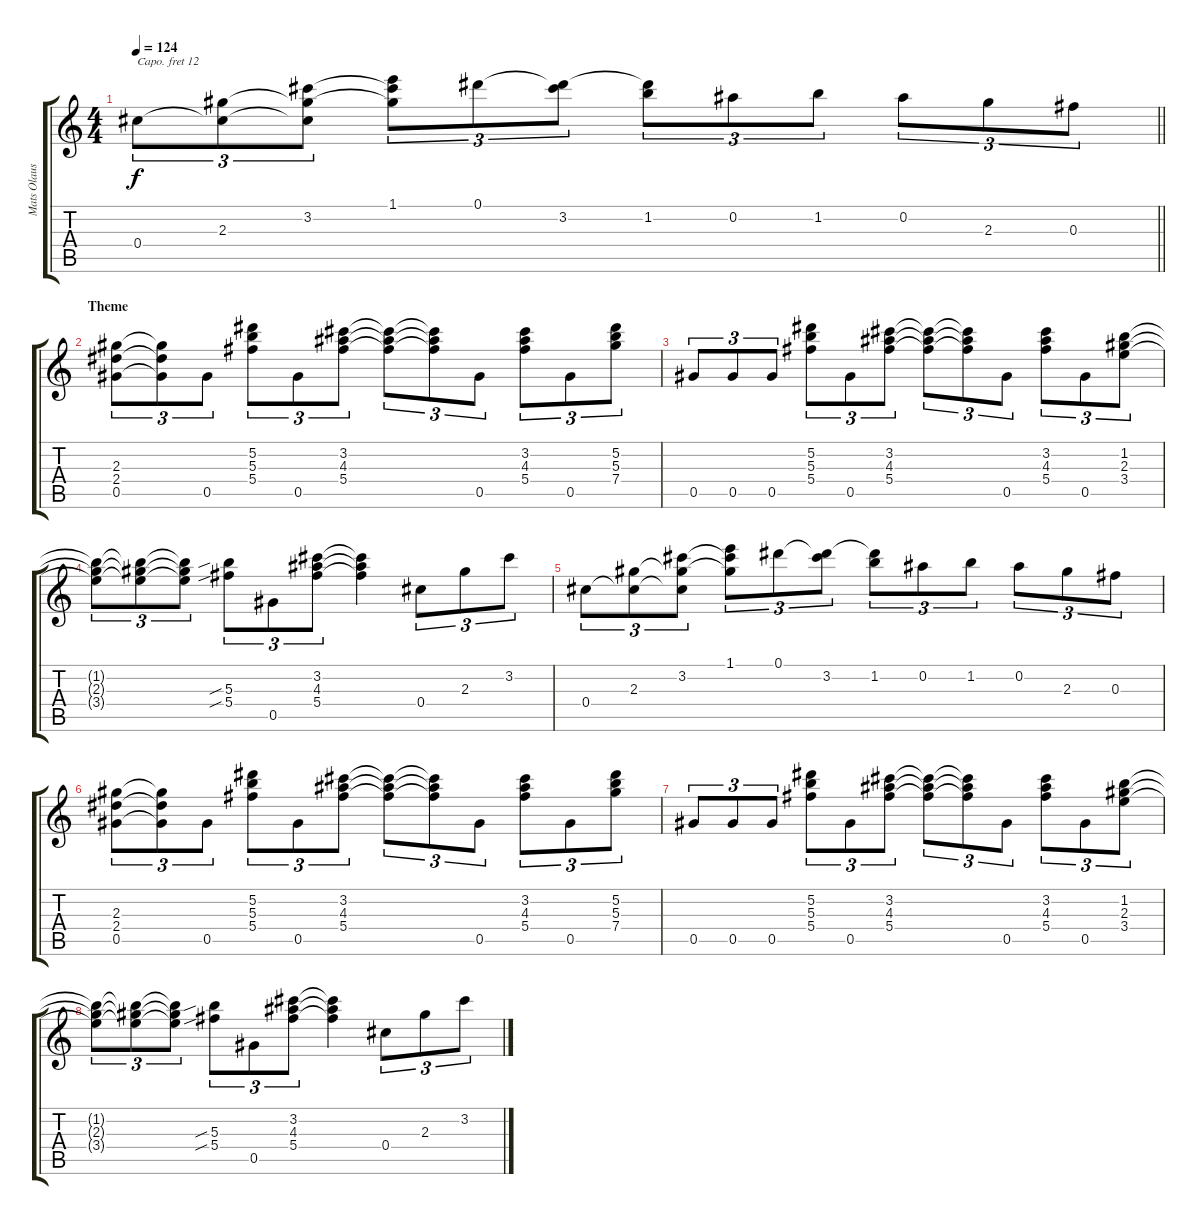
\track ("Mats Olausson " "Mats Olaus") {instrument rockorgan}
\staff {score tabs}
\capo 12
\tuning (Eb5 Bb4 Gb4 Db4 Ab3 Eb3) {hide}
\ts (4 4)
\tempo 124
\clef g2
\barLineRight lightlight
\ks c
0.4.8{tu (3 2) dy f} (2.3 0.4{t}).8{tu (3 2)} (3.2 2.3{t} 0.4{t}).8{tu (3 2)} (1.1 3.2{t} 2.3{t}).8{tu (3 2)} 0.1.8{tu (3 2)} (0.1{t} 3.2).8{tu (3 2)} (0.1{t} 1.2).8{tu (3 2)} 0.2.8{tu (3 2)} 1.2.8{tu (3 2)} 0.2.8{tu (3 2)} 2.3.8{tu (3 2)} 0.3.8{tu (3 2)} |
\section ("" "Theme")
(2.3 2.4 0.5).8{tu (3 2)} (2.3{t} 2.4{t} 0.5{t}).8{tu (3 2)} 0.5.8{tu (3 2)} (5.2 5.3 5.4).8{tu (3 2)} 0.5.8{tu (3 2)} (3.2 4.3 5.4).8{tu (3 2)} (3.2{t} 4.3{t} 5.4{t}).8{tu (3 2)} (3.2{t} 4.3{t} 5.4{t}).8{tu (3 2)} 0.5.8{tu (3 2)} (3.2 4.3 5.4).8{tu (3 2)} 0.5.8{tu (3 2)} (5.2 5.3 7.4).8{tu (3 2)} |
0.5.8{tu (3 2)} 0.5.8{tu (3 2)} 0.5.8{tu (3 2)} (5.2 5.3 5.4).8{tu (3 2)} 0.5.8{tu (3 2)} (3.2 4.3 5.4).8{tu (3 2)} (3.2{t} 4.3{t} 5.4{t}).8{tu (3 2)} (3.2{t} 4.3{t} 5.4{t}).8{tu (3 2)} 0.5.8{tu (3 2)} (3.2 4.3 5.4).8{tu (3 2)} 0.5.8{tu (3 2)} (1.2 2.3 3.4).8{tu (3 2)} |
(1.2{t} 2.3{t} 3.4{t}).8{tu (3 2)} (1.2{t} 2.3{t} 3.4{t}).8{tu (3 2)} (1.2{t} 2.3{t} 3.4{t}).8{tu (3 2)} (5.3{sib} 5.4{sib}).8{tu (3 2)} 0.5.8{tu (3 2)} (3.2 4.3 5.4).8{tu (3 2)} (3.2{t} 4.3{t} 5.4{t}).4 0.4.8{tu (3 2)} 2.3.8{tu (3 2)} 3.2.8{tu (3 2)} |
0.4.8{tu (3 2)} (2.3 0.4{t}).8{tu (3 2)} (3.2 2.3{t} 0.4{t}).8{tu (3 2)} (1.1 3.2{t} 2.3{t}).8{tu (3 2)} 0.1.8{tu (3 2)} (0.1{t} 3.2).8{tu (3 2)} (0.1{t} 1.2).8{tu (3 2)} 0.2.8{tu (3 2)} 1.2.8{tu (3 2)} 0.2.8{tu (3 2)} 2.3.8{tu (3 2)} 0.3.8{tu (3 2)} |
(2.3 2.4 0.5).8{tu (3 2)} (2.3{t} 2.4{t} 0.5{t}).8{tu (3 2)} 0.5.8{tu (3 2)} (5.2 5.3 5.4).8{tu (3 2)} 0.5.8{tu (3 2)} (3.2 4.3 5.4).8{tu (3 2)} (3.2{t} 4.3{t} 5.4{t}).8{tu (3 2)} (3.2{t} 4.3{t} 5.4{t}).8{tu (3 2)} 0.5.8{tu (3 2)} (3.2 4.3 5.4).8{tu (3 2)} 0.5.8{tu (3 2)} (5.2 5.3 7.4).8{tu (3 2)} |
0.5.8{tu (3 2)} 0.5.8{tu (3 2)} 0.5.8{tu (3 2)} (5.2 5.3 5.4).8{tu (3 2)} 0.5.8{tu (3 2)} (3.2 4.3 5.4).8{tu (3 2)} (3.2{t} 4.3{t} 5.4{t}).8{tu (3 2)} (3.2{t} 4.3{t} 5.4{t}).8{tu (3 2)} 0.5.8{tu (3 2)} (3.2 4.3 5.4).8{tu (3 2)} 0.5.8{tu (3 2)} (1.2 2.3 3.4).8{tu (3 2)} |
(1.2{t} 2.3{t} 3.4{t}).8{tu (3 2)} (1.2{t} 2.3{t} 3.4{t}).8{tu (3 2)} (1.2{t} 2.3{t} 3.4{t}).8{tu (3 2)} (5.3{sib} 5.4{sib}).8{tu (3 2)} 0.5.8{tu (3 2)} (3.2 4.3 5.4).8{tu (3 2)} (3.2{t} 4.3{t} 5.4{t}).4 0.4.8{tu (3 2)} 2.3.8{tu (3 2)} 3.2.8{tu (3 2)}
